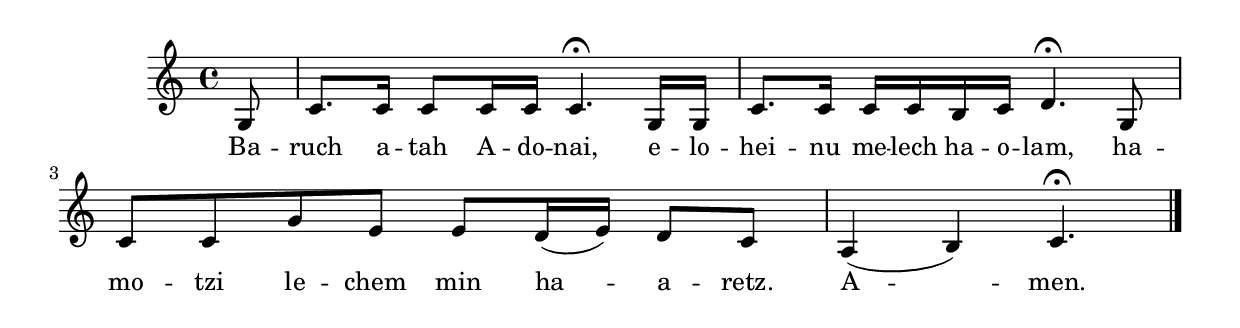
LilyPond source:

\version "2.13.54"

\include "defs.ly"

<<
  \relative c' {
    \partial 8 g8
    | c8. c16 c8 c16 c c4.\fermata g16 g
    | c8. c16 c16 c b c d4.\fermata g,8
    | c8 c g' e e d16( e) d8 c
    | a4( b) c4.\fermata \bar "|."
  }
  \addlyrics {
    Ba -- ruch a -- tah A -- do -- nai,
    e -- lo -- hei -- nu me -- lech ha -- o -- lam,
    ha -- mo -- tzi le -- chem min ha -- a -- retz.
    A -- men.
  }
>>
